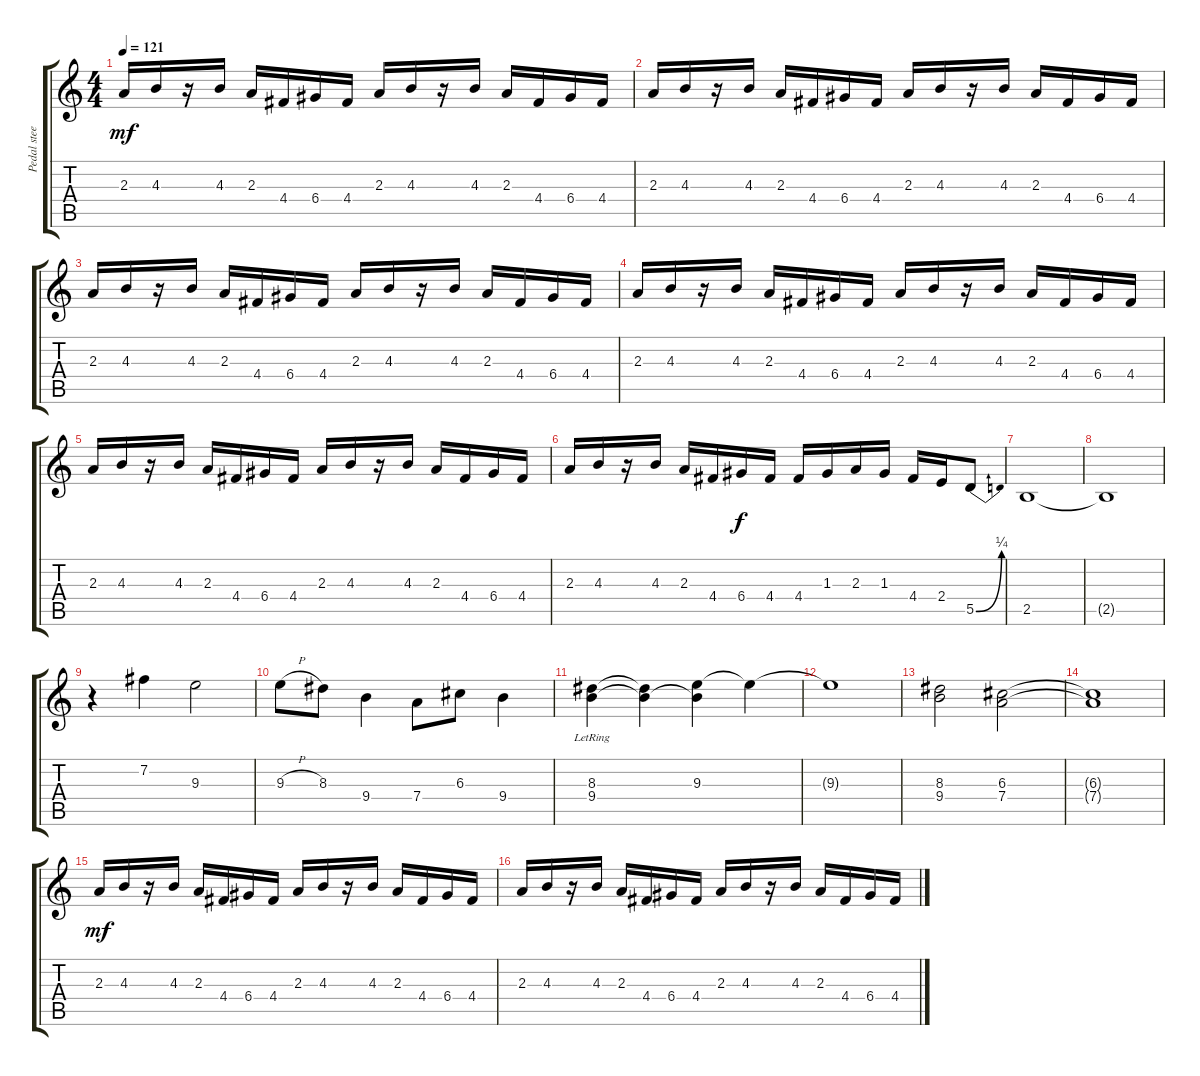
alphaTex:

\track ("Pedal steel" "Pedal stee") {instrument electricguitarjazz}
\staff {score tabs}
\tuning (E4 B3 G3 D3 A2 E2) {hide}
\ts (4 4)
\tempo 121
\clef g2
\ks c
2.3.16{dy mf} 4.3.16 r.16 4.3.16 2.3.16 4.4.16 6.4.16 4.4.16 2.3.16 4.3.16 r.16 4.3.16 2.3.16 4.4.16 6.4.16 4.4.16 |
2.3.16 4.3.16 r.16 4.3.16 2.3.16 4.4.16 6.4.16 4.4.16 2.3.16 4.3.16 r.16 4.3.16 2.3.16 4.4.16 6.4.16 4.4.16 |
2.3.16 4.3.16 r.16 4.3.16 2.3.16 4.4.16 6.4.16 4.4.16 2.3.16 4.3.16 r.16 4.3.16 2.3.16 4.4.16 6.4.16 4.4.16 |
2.3.16 4.3.16 r.16 4.3.16 2.3.16 4.4.16 6.4.16 4.4.16 2.3.16 4.3.16 r.16 4.3.16 2.3.16 4.4.16 6.4.16 4.4.16 |
2.3.16 4.3.16 r.16 4.3.16 2.3.16 4.4.16 6.4.16 4.4.16 2.3.16 4.3.16 r.16 4.3.16 2.3.16 4.4.16 6.4.16 4.4.16 |
2.3.16 4.3.16 r.16 4.3.16 2.3.16 4.4.16 6.4.16{dy f} 4.4.16 4.4.16 1.3.16 2.3.16 1.3.16 4.4.16 2.4.16 5.5{be (bend 0 0 60 1)}.8 |
2.5.1 |
2.5{t}.1 |
r.4 7.2.4 9.3.2 |
9.3{h}.8 8.3.8 9.4.4 7.4.8 6.3.8 9.4.4 |
(8.3 9.4{lr}).4 (8.3{t} 9.4{t}).4 (9.3 9.4{t}).4 9.3{t}.4 |
9.3{t}.1 |
(8.3 9.4).2 (6.3 7.4).2 |
(6.3{t} 7.4{t}).1 |
2.3.16{dy mf} 4.3.16 r.16 4.3.16 2.3.16 4.4.16 6.4.16 4.4.16 2.3.16 4.3.16 r.16 4.3.16 2.3.16 4.4.16 6.4.16 4.4.16 |
2.3.16 4.3.16 r.16 4.3.16 2.3.16 4.4.16 6.4.16 4.4.16 2.3.16 4.3.16 r.16 4.3.16 2.3.16 4.4.16 6.4.16 4.4.16
